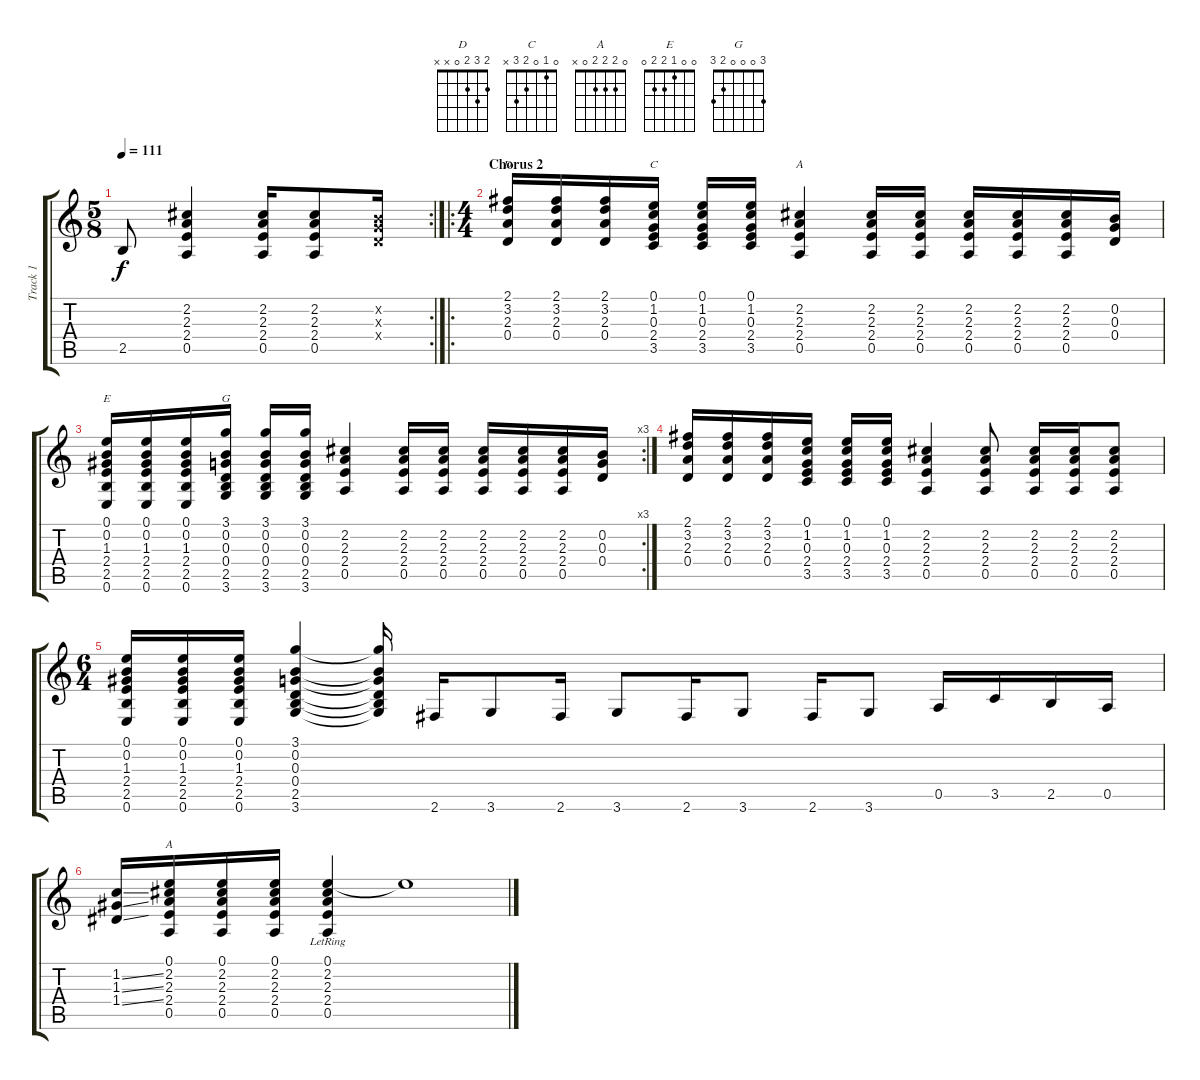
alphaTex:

\track ("Track 1" "Track 1") {instrument overdrivenguitar}
\staff {score tabs}
\tuning (E4 B3 G3 D3 A2 E2) {hide}
\chord ("D" 2 3 2 0 x x)
\chord ("C" 0 1 0 2 3 x)
\chord ("A" x 2 2 2 0 x)
\chord ("E" 0 0 1 2 2 0)
\chord ("G" 3 0 0 0 2 3)
\chord ("A" 0 2 2 2 0 x)
\rc 2
\ts (5 8)
\tempo 111
\clef g2
\ks c
2.5{t}.8{dy f} (2.2 2.3 2.4 0.5).4 (2.2 2.3 2.4 0.5).16 (2.2 2.3 2.4 0.5).8 (0.2{x} 0.3{x} 0.4{x}).16 |
\ro
\ts (4 4)
\section ("" "Chorus 2")
(2.1 3.2 2.3 0.4).16{ch "D"} (2.1 3.2 2.3 0.4).16 (2.1 3.2 2.3 0.4).16 (0.1 1.2 0.3 2.4 3.5).16{ch "C"} (0.1 1.2 0.3 2.4 3.5).16 (0.1 1.2 0.3 2.4 3.5).16 (2.2 2.3 2.4 0.5).4{ch "A"} (2.2 2.3 2.4 0.5).16 (2.2 2.3 2.4 0.5).16 (2.2 2.3 2.4 0.5).16 (2.2 2.3 2.4 0.5).16 (2.2 2.3 2.4 0.5).16 (0.2 0.3 0.4).16 |
\rc 3
(0.1 0.2 1.3 2.4 2.5 0.6).16{ch "E"} (0.1 0.2 1.3 2.4 2.5 0.6).16 (0.1 0.2 1.3 2.4 2.5 0.6).16 (3.1 0.2 0.3 0.4 2.5 3.6).16{ch "G"} (3.1 0.2 0.3 0.4 2.5 3.6).16 (3.1 0.2 0.3 0.4 2.5 3.6).16 (2.2 2.3 2.4 0.5).4 (2.2 2.3 2.4 0.5).16 (2.2 2.3 2.4 0.5).16 (2.2 2.3 2.4 0.5).16 (2.2 2.3 2.4 0.5).16 (2.2 2.3 2.4 0.5).16 (0.2 0.3 0.4).16 |
(2.1 3.2 2.3 0.4).16 (2.1 3.2 2.3 0.4).16 (2.1 3.2 2.3 0.4).16 (0.1 1.2 0.3 2.4 3.5).16 (0.1 1.2 0.3 2.4 3.5).16 (0.1 1.2 0.3 2.4 3.5).16 (2.2 2.3 2.4 0.5).4 (2.2 2.3 2.4 0.5).8 (2.2 2.3 2.4 0.5).16 (2.2 2.3 2.4 0.5).16 (2.2 2.3 2.4 0.5).8 |
\ts (6 4)
(0.1 0.2 1.3 2.4 2.5 0.6).16 (0.1 0.2 1.3 2.4 2.5 0.6).16 (0.1 0.2 1.3 2.4 2.5 0.6).16 (3.1 0.2 0.3 0.4 2.5 3.6).4 (3.1{t} 0.2{t} 0.3{t} 0.4{t} 2.5{t} 3.6{t}).16 2.6.16 3.6.8 2.6.16 3.6.8 2.6.16 3.6.8 2.6.16 3.6.8 0.5.16 3.5.16 2.5.16 0.5.16 |
(1.2{ss} 1.3{ss} 1.4{ss}).16 (0.1 2.2 2.3 2.4 0.5).16{ch "A"} (0.1 2.2 2.3 2.4 0.5).16 (0.1 2.2 2.3 2.4 0.5).16 (0.1 2.2{lr} 2.3{lr} 2.4{lr} 0.5{lr}).4 0.1{t}.1
